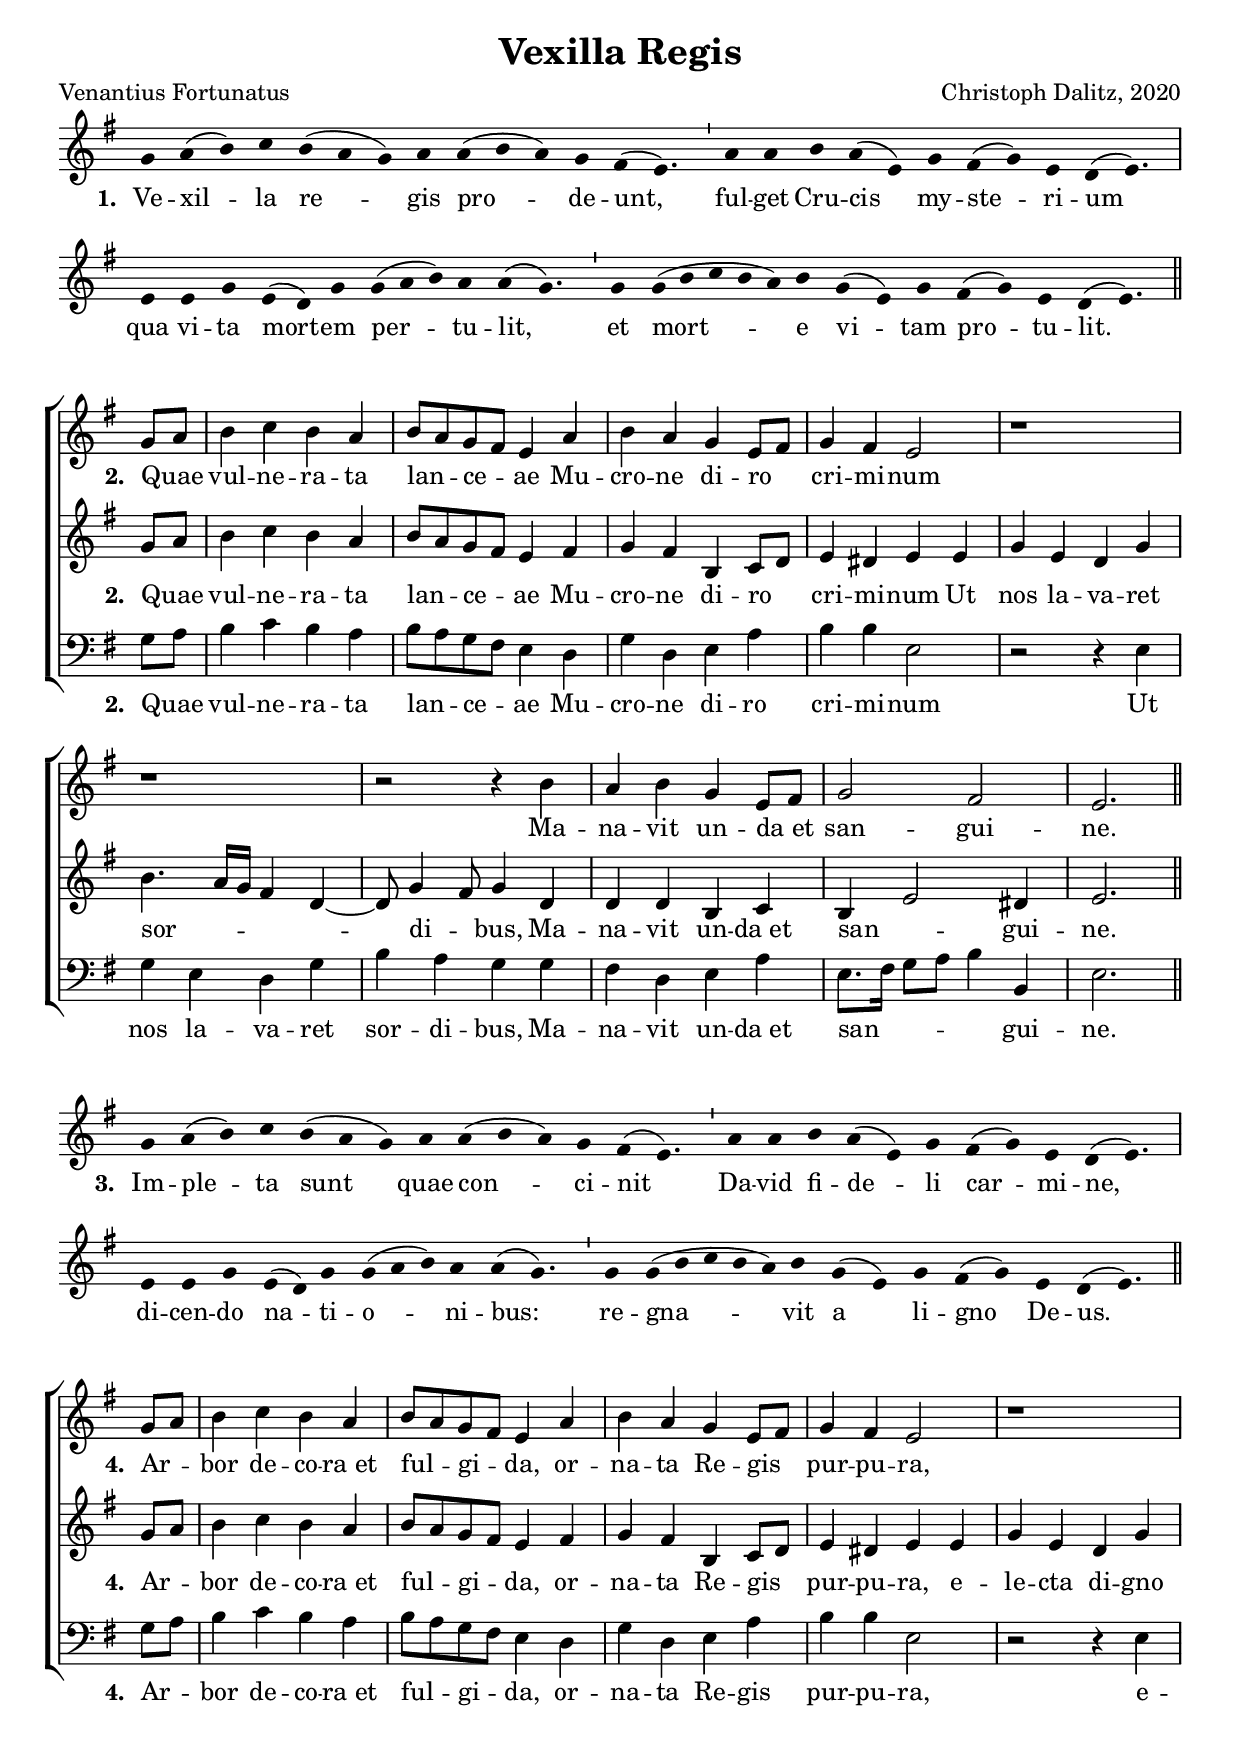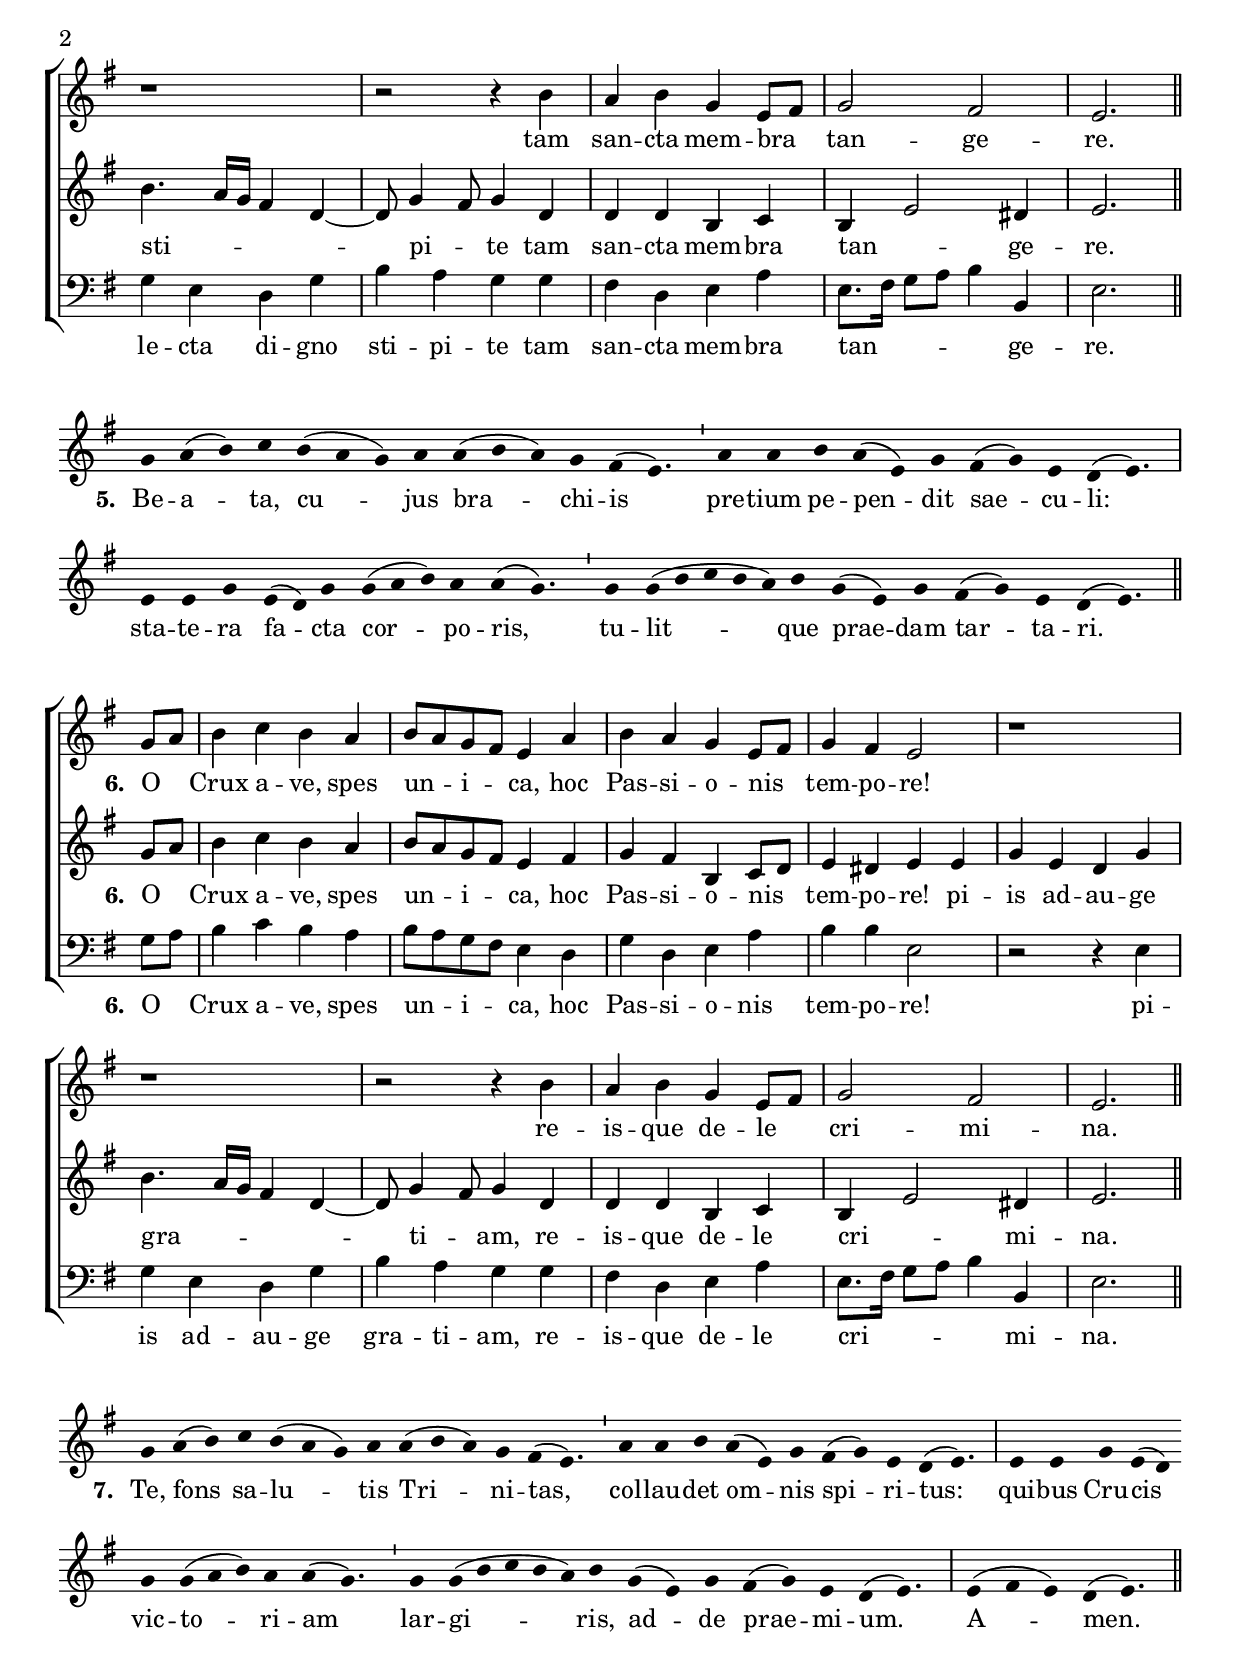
\version "2.24.2"

%\include "gregorian.ly"

\header {
	title = "Vexilla Regis"
        composer = "Christoph Dalitz, 2020"
	poet = "Venantius Fortunatus"
}

chant = \relative c'' {
  \key bes \major
  \set Score.timing = ##f
  bes4 c( d) ees d( c bes) c c( d c) bes a( g4.) \bar "'"
  c4 c d c( g) bes a( bes) g f( g4.) \bar "|" \break
  g4 g bes g8( f) bes4 bes8( c d) c4 c4( bes4.) \bar "'"
  bes4 bes8( d ees d c) d4 bes( g) bes a( bes) g f4( g4.) \bar "||"
}

chantamen = \relative c'' {
  \key bes \major
  \set Score.timing = ##f
  bes4 c( d) ees d( c bes) c c( d c) bes a( g4.) \bar "'"
  c4 c d c( g) bes a( bes) g f( g4.) \bar "|"
  g4 g bes g8( f) \bar "" \break bes4 bes8( c d) c4 c4( bes4.) \bar "'"
  bes4 bes8( d ees d c) d4 bes( g) bes a( bes) g f4( g4.) \bar "|"
  g4( a g) f( g4.) \bar "||"
}

altowords = \lyricmode { \set stanza = "1. " Ve -- xil -- la re -- gis pro -- de -- unt, ful -- get Cru -- cis my -- ste -- ri -- um 
qua vi -- ta mort -- em per -- tu -- lit,
et mort -- e vi -- tam pro -- tu -- lit. }

\score {
  \transpose f d
  \new GregorianTranscriptionStaff <<
    \new GregorianTranscriptionVoice = "melody" \chant
    \new GregorianTranscriptionLyrics = "one" \lyricsto melody \altowords
  >>
\layout {
		indent=0
		\context { \Score \remove "Bar_number_engraver" }
		\context { \Staff \remove "Time_signature_engraver" }
		\context { \Score \remove "Mark_engraver"  }
                \context { \Staff \consists "Mark_engraver"  }
	} %%% close layout

}

global = {
  \key bes \major
  \time 4/4
  \dynamicUp
}


sopranonotes = \relative c'' {
\override Slur.stencil = ##f
   \partial 4 bes8( c) d4 ees d c d8( c) bes( a) g4 c4 d c bes g8( a) bes4 a g2 |
 r1 r1 r2 r4 d'4 c d bes g8( a) bes2 a g2. \bar "||"
}
sopranowords = \lyricmode {  Ve -- xil -- la re -- gis pro -- de -- unt, ful -- get Cru -- cis my -- ste -- ri -- um
sus -- pen -- sus est pa -- ti -- bu -- lo. }
altonotes = \relative c'' {
\override Slur.stencil = ##f
   \partial 4 bes8( c) d4 ees d c d8( c) bes( a) g4 a bes a d, ees8( f) g4 fis g
 g bes g f bes d4.( c16 bes a4 f~ f8) bes4( a8) bes4 f f f d ees d( g2) fis4 g2.
}

bassnotes = \relative c' {
  \clef bass
\override Slur.stencil = ##f
   \partial 4 bes8( c) d4 ees d c d8( c) bes( a) g4 f bes f g c d d g,2
  r2 r4 g4 bes g f bes d c bes bes a f g c g8.( a16 bes8 c d4) d,4 g2.
}
basswords = \lyricmode { \set stanza = "1. " Ve -- xil -- la re -- gis pro -- de -- unt, ful -- get Cru -- cis my -- ste -- ri -- um 
quo car -- ne car -- nis con -- di -- tor
sus -- pen -- sus est pa -- ti -- bu -- lo. }

versetwowords = \lyricmode { \set stanza = "2. " 
   Quae vul -- ne -- ra -- ta lan -- ce -- ae
   Mu -- cro -- ne di -- ro cri -- mi -- num
   Ut nos la -- va -- ret sor -- di -- bus,
   Ma -- na -- vit un -- da_et san -- gui -- ne.
}

soptwowords = \lyricmode { \set stanza = "2. " 
   Quae vul -- ne -- ra -- ta lan -- ce -- ae
   Mu -- cro -- ne di -- ro cri -- mi -- num
   Ma -- na -- vit un -- da_et san -- gui -- ne.
}

versethreewords = \lyricmode { \set stanza = "3. "
Im -- ple -- ta sunt quae con -- ci -- nit
Da -- vid fi -- de -- li car -- mi -- ne,
di -- cen -- do na -- ti -- o -- ni -- bus:
re -- gna -- vit a li -- gno De -- us. }

versefourwords = \lyricmode { \set stanza = "4. "
Ar -- bor de -- co -- ra_et ful -- gi -- da,
or -- na -- ta Re -- gis pur -- pu -- ra,
e -- le -- cta di -- gno sti -- pi -- te
tam san -- cta mem -- bra tan -- ge -- re.
}


sopfourwords = \lyricmode { \set stanza = "4. "
Ar -- bor de -- co -- ra_et ful -- gi -- da,
or -- na -- ta Re -- gis pur -- pu -- ra,
tam san -- cta mem -- bra tan -- ge -- re.
}

versefivewords = \lyricmode { \set stanza = "5. "
Be -- a -- ta, cu -- jus bra -- chi -- is
pre -- tium pe -- pen -- dit sae -- cu -- li:
sta -- te -- ra fa -- cta cor -- po -- ris,
tu -- lit -- que prae -- dam tar -- ta -- ri.
}

versesixwords = \lyricmode { \set stanza = "6. "
O Crux a -- ve, spes un -- i -- ca,
hoc Pas -- si -- o -- nis tem -- po -- re!
pi -- is ad -- au -- ge gra -- ti -- am,
re -- is -- que de -- le cri -- mi -- na.}


sopsixwords = \lyricmode { \set stanza = "6. "
O Crux a -- ve, spes un -- i -- ca,
hoc Pas -- si -- o -- nis tem -- po -- re!
re -- is -- que de -- le cri -- mi -- na.}

versesevenwords = \lyricmode { \set stanza = "7. "
Te, fons sa -- lu -- tis Tri -- ni -- tas,
col -- lau -- det om -- nis spi -- ri -- tus:
qui -- bus Cru -- cis vic -- to -- ri -- am
lar -- gi -- ris, ad -- de prae -- mi -- um. A -- men. }

\score {
  \transpose f d
  \new ChoirStaff <<
    \new Staff <<
      \new Voice = "soprano" <<
        \global
        \sopranonotes
      >>
      \new Lyrics \lyricsto "soprano" \soptwowords
    >>
    \new Staff <<
      \new Voice = "alto" <<
        \global
        \altonotes
      >>
      \new Lyrics \lyricsto "alto" \versetwowords
    >>
   \new Staff <<
      \new Voice = "bass" <<
        \global
        \bassnotes
      >>
      \new Lyrics \lyricsto "bass" \versetwowords
    >>
  >>
\layout {
		indent=0
		\context { \Score \remove "Bar_number_engraver" }
		\context { \Staff \remove "Time_signature_engraver" }
		\context { \Score \remove "Mark_engraver"  }
                \context { \Staff \consists "Mark_engraver"  }
	} %%% close layout

\midi { \context { \Score tempoWholesPerMinute = #(ly:make-moment 60 2) }} 
}

\score {
  \transpose f d
  \new GregorianTranscriptionStaff <<
    \new GregorianTranscriptionVoice = "melody" \chant
    \new GregorianTranscriptionLyrics = "one" \lyricsto melody \versethreewords
  >>
\layout {
		indent=0
		\context { \Score \remove "Bar_number_engraver" }
		\context { \Staff \remove "Time_signature_engraver" }
		\context { \Score \remove "Mark_engraver"  }
                \context { \Staff \consists "Mark_engraver"  }
	} %%% close layout

}


\score {
  \transpose f d
  \new ChoirStaff <<
    \new Staff <<
      \new Voice = "soprano" <<
        \global
        \sopranonotes
      >>
      \new Lyrics \lyricsto "soprano" \sopfourwords
    >>
    \new Staff <<
      \new Voice = "alto" <<
        \global
        \altonotes
      >>
      \new Lyrics \lyricsto "alto" \versefourwords
    >>
   \new Staff <<
      \new Voice = "bass" <<
        \global
        \bassnotes
      >>
      \new Lyrics \lyricsto "bass" \versefourwords
    >>
  >>
\layout {
		indent=0
		\context { \Score \remove "Bar_number_engraver" }
		\context { \Staff \remove "Time_signature_engraver" }
		\context { \Score \remove "Mark_engraver"  }
                \context { \Staff \consists "Mark_engraver"  }
	} %%% close layout

}

\score {
  \transpose f d
  \new GregorianTranscriptionStaff <<
    \new GregorianTranscriptionVoice = "melody" \chant
    \new GregorianTranscriptionLyrics = "one" \lyricsto melody \versefivewords
  >>
\layout {
		indent=0
		\context { \Score \remove "Bar_number_engraver" }
		\context { \Staff \remove "Time_signature_engraver" }
		\context { \Score \remove "Mark_engraver"  }
                \context { \Staff \consists "Mark_engraver"  }
	} %%% close layout

}


\score {
  \transpose f d
  \new ChoirStaff <<
    \new Staff <<
      \new Voice = "soprano" <<
        \global
        \sopranonotes
      >>
      \new Lyrics \lyricsto "soprano" \sopsixwords
    >>
    \new Staff <<
      \new Voice = "alto" <<
        \global
        \altonotes
      >>
      \new Lyrics \lyricsto "alto" \versesixwords
    >>
   \new Staff <<
      \new Voice = "bass" <<
        \global
        \bassnotes
      >>
      \new Lyrics \lyricsto "bass" \versesixwords
    >>
  >>
\layout {
		indent=0
		\context { \Score \remove "Bar_number_engraver" }
		\context { \Staff \remove "Time_signature_engraver" }
		\context { \Score \remove "Mark_engraver"  }
                \context { \Staff \consists "Mark_engraver"  }
	} %%% close layout

\midi { \context { \Score tempoWholesPerMinute = #(ly:make-moment 60 2) }} 
}

\score {
  \transpose f d
  \new GregorianTranscriptionStaff <<
    \new GregorianTranscriptionVoice = "melody" \chantamen
    \new GregorianTranscriptionLyrics = "one" \lyricsto melody \versesevenwords
  >>
\layout {
		indent=0
		\context { \Score \remove "Bar_number_engraver" }
		\context { \Staff \remove "Time_signature_engraver" }
		\context { \Score \remove "Mark_engraver"  }
                \context { \Staff \consists "Mark_engraver"  }
	} %%% close layout

}



